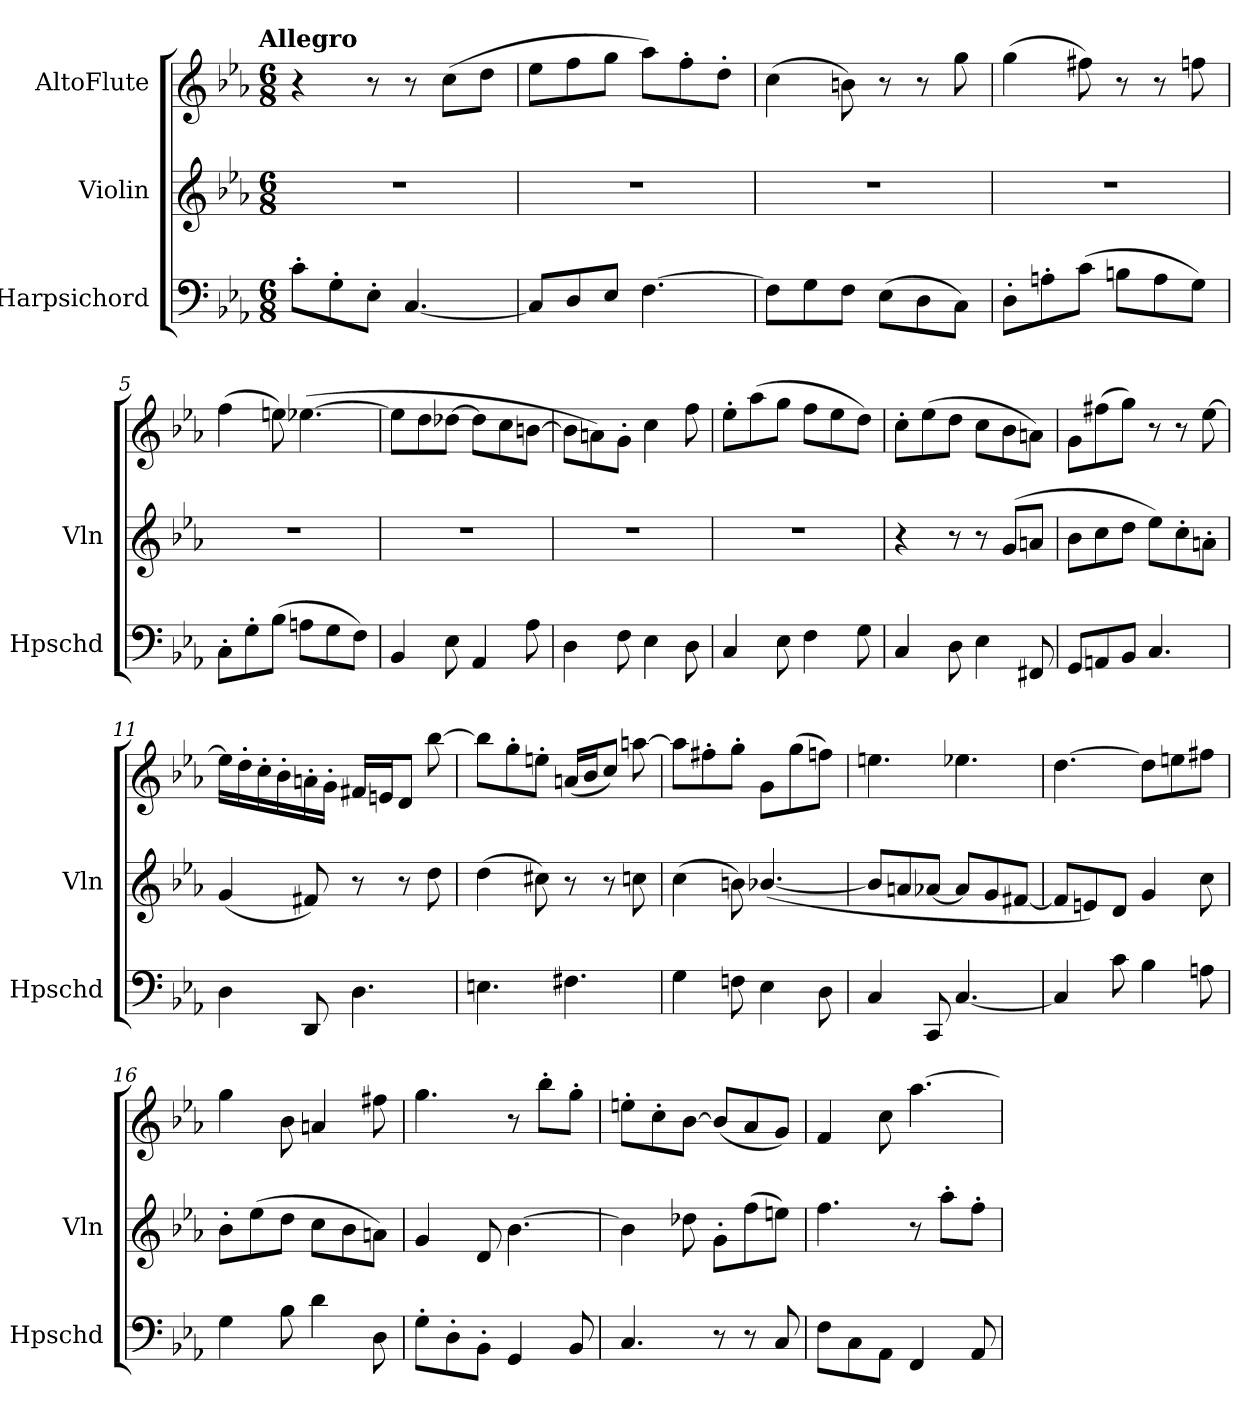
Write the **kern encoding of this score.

**kern	**kern	**kern
*part3	*part2	*part1
*staff3	*staff2	*staff1
*I"Harpsichord	*I"Violin	*I"AltoFlute
*I'Hpschd	*I'Vln	*
*clefF4	*clefG2	*clefG2
*k[b-e-a-]	*k[b-e-a-]	*k[b-e-a-]
!!LO:TX:omd:t=Allegro
*M6/8	*M6/8	*M6/8
*MM144	*MM144	*MM144
=1	=1	=1
8c'\L	2.r	4r
8G'\	.	.
8E-'\J	.	8r
[4.C/	.	8r
.	.	(8cc\L
.	.	8dd\J
=2	=2	=2
8C/L]	2.r	8ee-\L
8D/	.	8ff\
8E-/J	.	8gg\J
[4.F\	.	8aa-\L)
.	.	8ff'\
.	.	8dd'\J
=3	=3	=3
8F\L]	2.r	(4cc\
8G\	.	.
8F\J	.	8bn\)
(8E-\L	.	8r
8D\	.	8r
8C\J)	.	8gg\
=4	=4	=4
8D'\L	2.r	(4gg\
8An'\	.	.
(8c\J	.	8ff#X\)
8Bn\L	.	8r
8A\	.	8r
8G\J)	.	8ffn\
=5	=5	=5
8C'\L	2.r	(4ff\
8G'\	.	.
(8B-\J	.	8een\)
8An\L	.	([4.ee-X\
8G\	.	.
8F\J)	.	.
=6	=6	=6
4BB-/	2.r	8ee-\L]
.	.	8dd\
8E-\	.	[8dd-X\J
4AA-/	.	8dd-\L]
.	.	8cc\
8A-\	.	[8bn\J
=7	=7	=7
4D\	2.r	8bn\L]
.	.	8an\)
8F\	.	8g'\J
4E-\	.	4cc\
8D\	.	8ff\
=8	=8	=8
4C/	2.r	8ee-'\L
.	.	(8aa-\
8E-\	.	8gg\J
4F\	.	8ff\L
.	.	8ee-\
8G\	.	8dd\J)
=9	=9	=9
4C/	4r	8cc'\L
.	.	(8ee-\
8D\	8r	8dd\J
4E-\	8r	8cc\L
.	(8g/L	8b-\
8FF#X/	8an/J	8an\J)
=10	=10	=10
8GG/L	8b-\L	8g\L
8AAn/	8cc\	(8ff#X\
8BB-/J	8dd\J	8gg\J)
4.C/	8ee-\L)	8r
.	8cc'\	8r
.	8an'\J	[8ee-\
=11	=11	=11
4D\	(4g/	16ee-\LL]
.	.	16dd'\
.	.	16cc'\
.	.	16b-'\
8DD/	8f#X/)	16an'\
.	.	16g'\JJ
4.D\	8r	16f#X/LL
.	.	16en/J
.	8r	8d/J
.	8dd\	[8bb-\
=12	=12	=12
4.En\	(4dd\	8bb-\L]
.	.	8gg'\
.	8cc#X\)	8een'\J
4.F#X\	8r	(16an/LL
.	.	16b-/J
.	8r	8cc/J)
.	8ccn\	[8aan\
=13	=13	=13
4G\	(4cc\	8aan\L]
.	.	8ff#X'\
8Fn\	8bn\)	8gg'\J
4E-\	([4.b-X/	8g\L
.	.	(8gg\
8D\	.	8ffn\J)
=14	=14	=14
4C/	8b-/L]	4.een\
.	8an/	.
8CC/	[8a-X/J	.
[4.C/	8a-/L]	4.ee-X\
.	8g/	.
.	[8f#X/J	.
=15	=15	=15
4C/]	8f#/L]	[4.dd\
.	8en/)	.
8c\	8d/J	.
4B-\	4g/	8dd\L]
.	.	8een\
8An\	8cc\	8ff#X\J
=16	=16	=16
4G\	8b-'\L	4gg\
.	(8ee-\	.
8B-\	8dd\J	8b-\
4d\	8cc\L	4an/
.	8b-\	.
8D\	8an\J)	8ff#X\
=17	=17	=17
8G'\L	4g/	4.gg\
8D'\	.	.
8BB-'\J	8d/	.
4GG/	[4.b-\	8r
.	.	8bb-'\L
8BB-/	.	8gg'\J
=18	=18	=18
4.C/	4b-\]	8een'\L
.	.	8cc'\
.	8dd-X\	[8b-\J
8r	8g'\L	(8b-/L]
8r	(8ff\	8a-/
8C/	8een\J)	8g/J)
=19	=19	=19
8F\L	4.ff\	4f/
8C\	.	.
8AA-\J	.	8cc\
4FF/	8r	[4.aa-\
.	8aa-'\L	.
8AA-/	8ff'\J	.
=	=	=
*-	*-	*-
